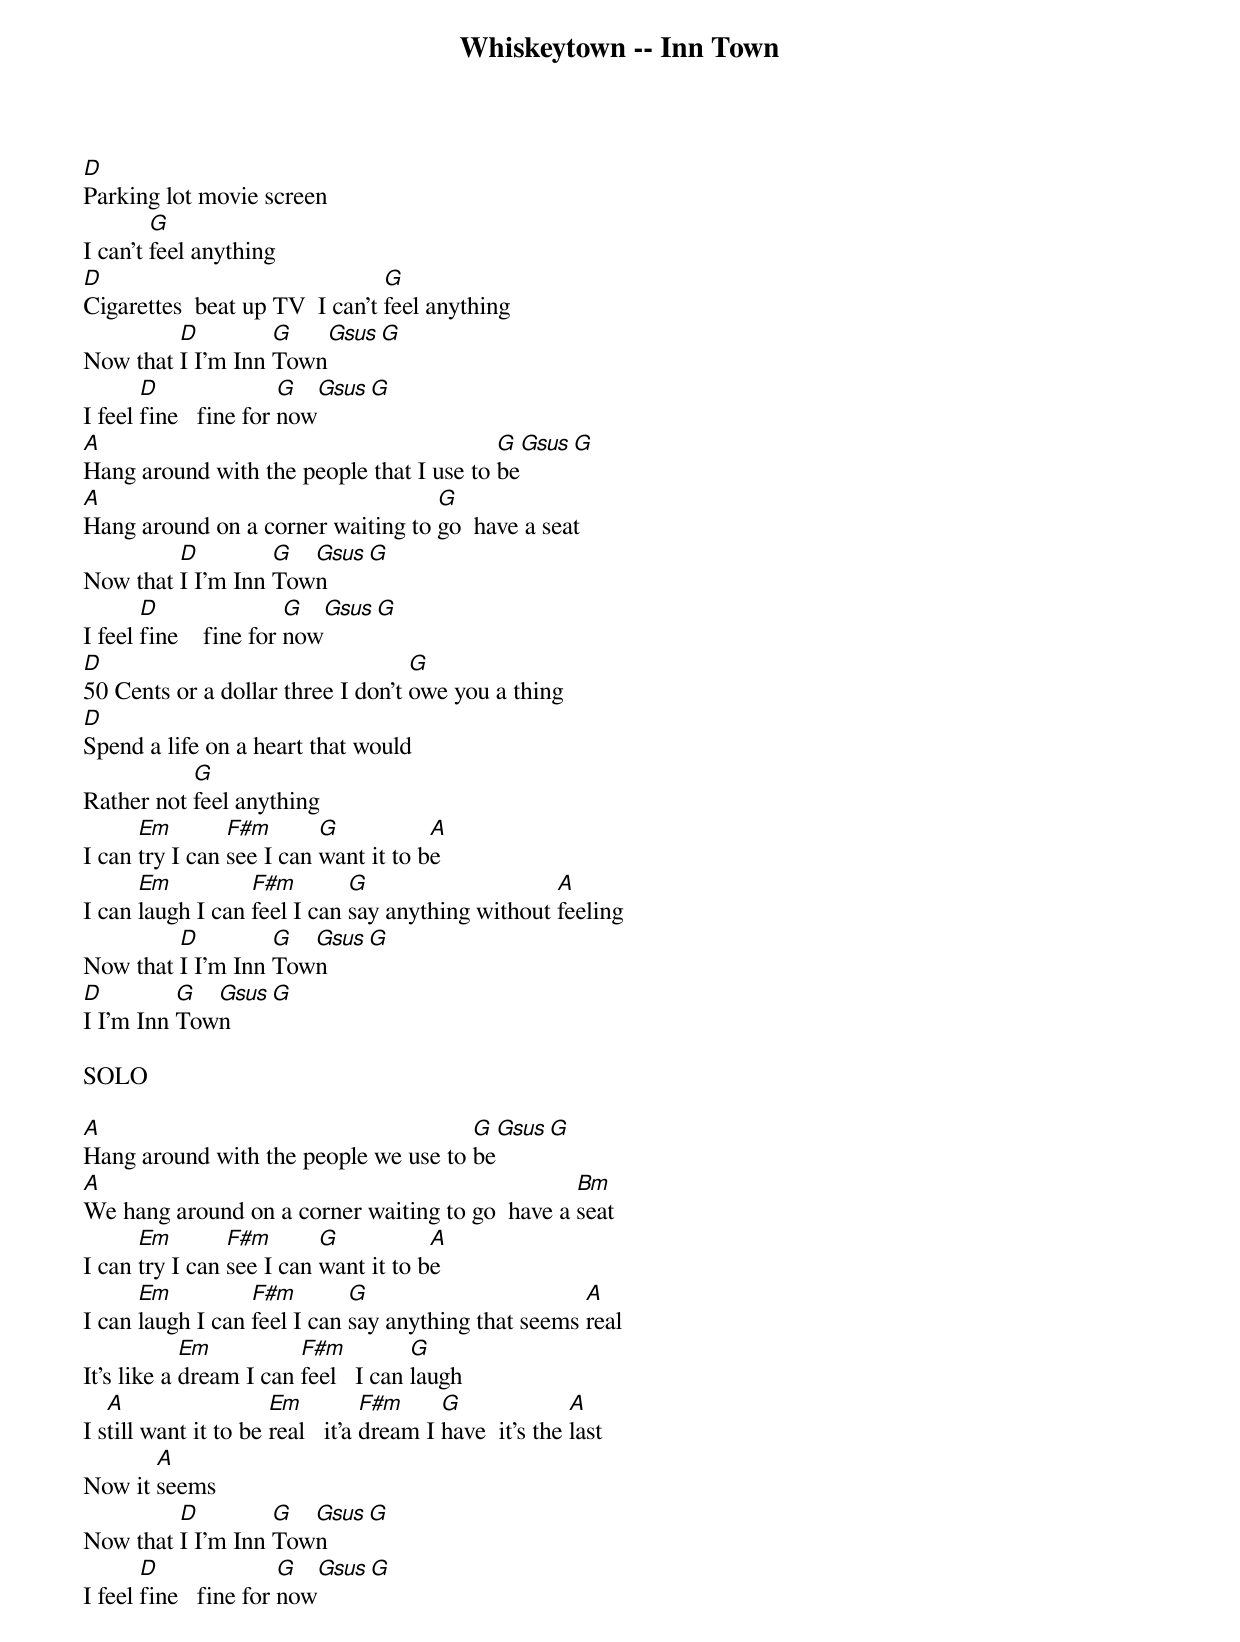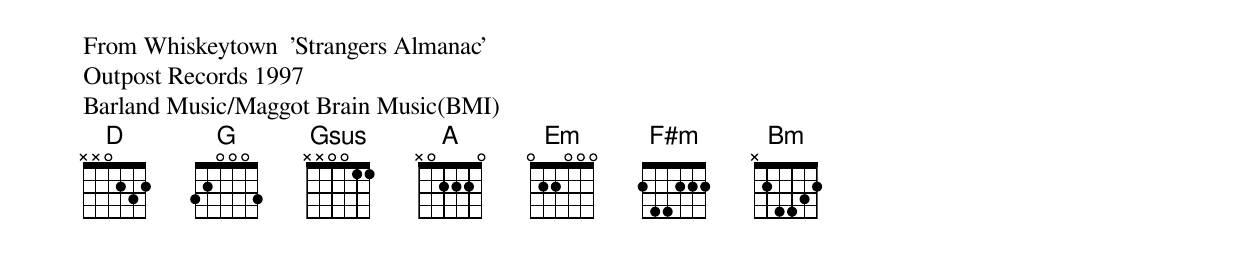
Whiskeytown -- Inn Town

D
Parking lot movie screen
        G
I can't feel anything
D                               G
Cigarettes  beat up TV  I can't feel anything
         D         G   Gsus  G
Now that I I'm Inn Town
       D               G   Gsus  G
I feel fine   fine for now
A                                         G  Gsus  G
Hang around with the people that I use to be
A                                  G
Hang around on a corner waiting to go  have a seat
         D         G  Gsus  G
Now that I I'm Inn Town
       D                G  Gsus  G
I feel fine    fine for now
D                                  G
50 Cents or a dollar three I don't owe you a thing
D
Spend a life on a heart that would
           G
Rather not feel anything
      Em        F#m       G           A
I can try I can see I can want it to be
      Em          F#m        G                    A
I can laugh I can feel I can say anything without feeling
         D         G  Gsus G
Now that I I'm Inn Town
D         G  Gsus  G
I I'm Inn Town

SOLO

A                                     G Gsus  G
Hang around with the people we use to be
A                                                Bm
We hang around on a corner waiting to go  have a seat
      Em        F#m       G           A
I can try I can see I can want it to be
      Em          F#m        G                       A
I can laugh I can feel I can say anything that seems real
            Em          F#m          G
It's like a dream I can feel   I can laugh
   A                  Em          F#m     G              A
I still want it to be real   it'a dream I have  it's the last
       A
Now it seems
         D         G  Gsus G
Now that I I'm Inn Town
       D               G   Gsus  G
I feel fine   fine for now


From Whiskeytown  'Strangers Almanac'
Outpost Records 1997
Barland Music/Maggot Brain Music(BMI)
